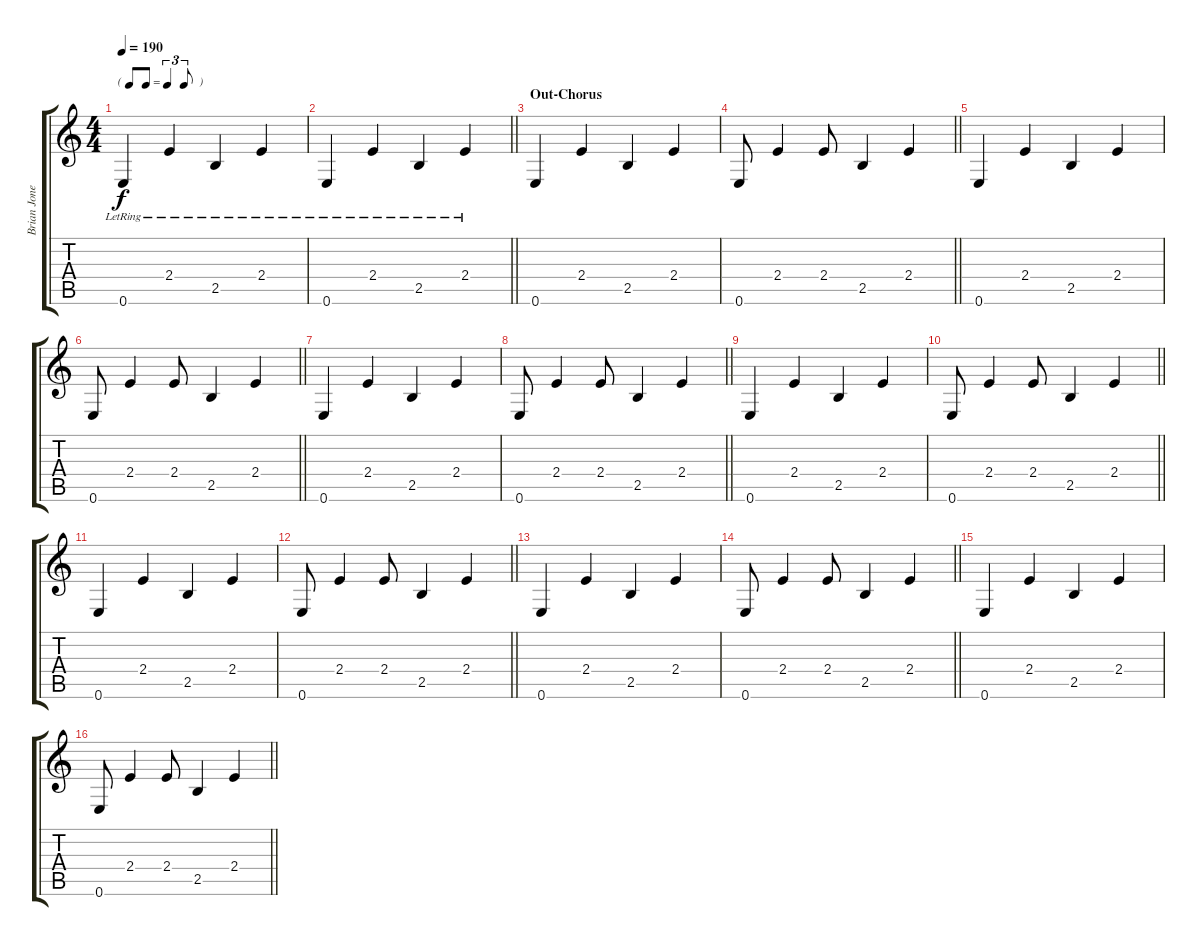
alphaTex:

\track ("Brian Jones" "Brian Jone") {instrument electricguitarmuted}
\staff {score tabs}
\tuning (E4 B3 G3 D3 A2 E2) {hide}
\ts (4 4)
\tf triplet8th
\tempo 190
\clef g2
\ks c
0.6{lr}.4{dy f} 2.4{lr}.4 2.5{lr}.4 2.4{lr}.4 |
\barLineRight lightlight
0.6{lr}.4 2.4{lr}.4 2.5{lr}.4 2.4{lr}.4 |
\section ("" "Out-Chorus")
0.6.4 2.4.4 2.5.4 2.4.4 |
\barLineRight lightlight
0.6.8 2.4.4 2.4.8 2.5.4 2.4.4 |
0.6.4 2.4.4 2.5.4 2.4.4 |
\barLineRight lightlight
0.6.8 2.4.4 2.4.8 2.5.4 2.4.4 |
0.6.4 2.4.4 2.5.4 2.4.4 |
\barLineRight lightlight
0.6.8 2.4.4 2.4.8 2.5.4 2.4.4 |
0.6.4 2.4.4 2.5.4 2.4.4 |
\barLineRight lightlight
0.6.8 2.4.4 2.4.8 2.5.4 2.4.4 |
0.6.4 2.4.4 2.5.4 2.4.4 |
\barLineRight lightlight
0.6.8 2.4.4 2.4.8 2.5.4 2.4.4 |
0.6.4 2.4.4 2.5.4 2.4.4 |
\barLineRight lightlight
0.6.8 2.4.4 2.4.8 2.5.4 2.4.4 |
0.6.4 2.4.4 2.5.4 2.4.4 |
\barLineRight lightlight
0.6.8 2.4.4 2.4.8 2.5.4 2.4.4
